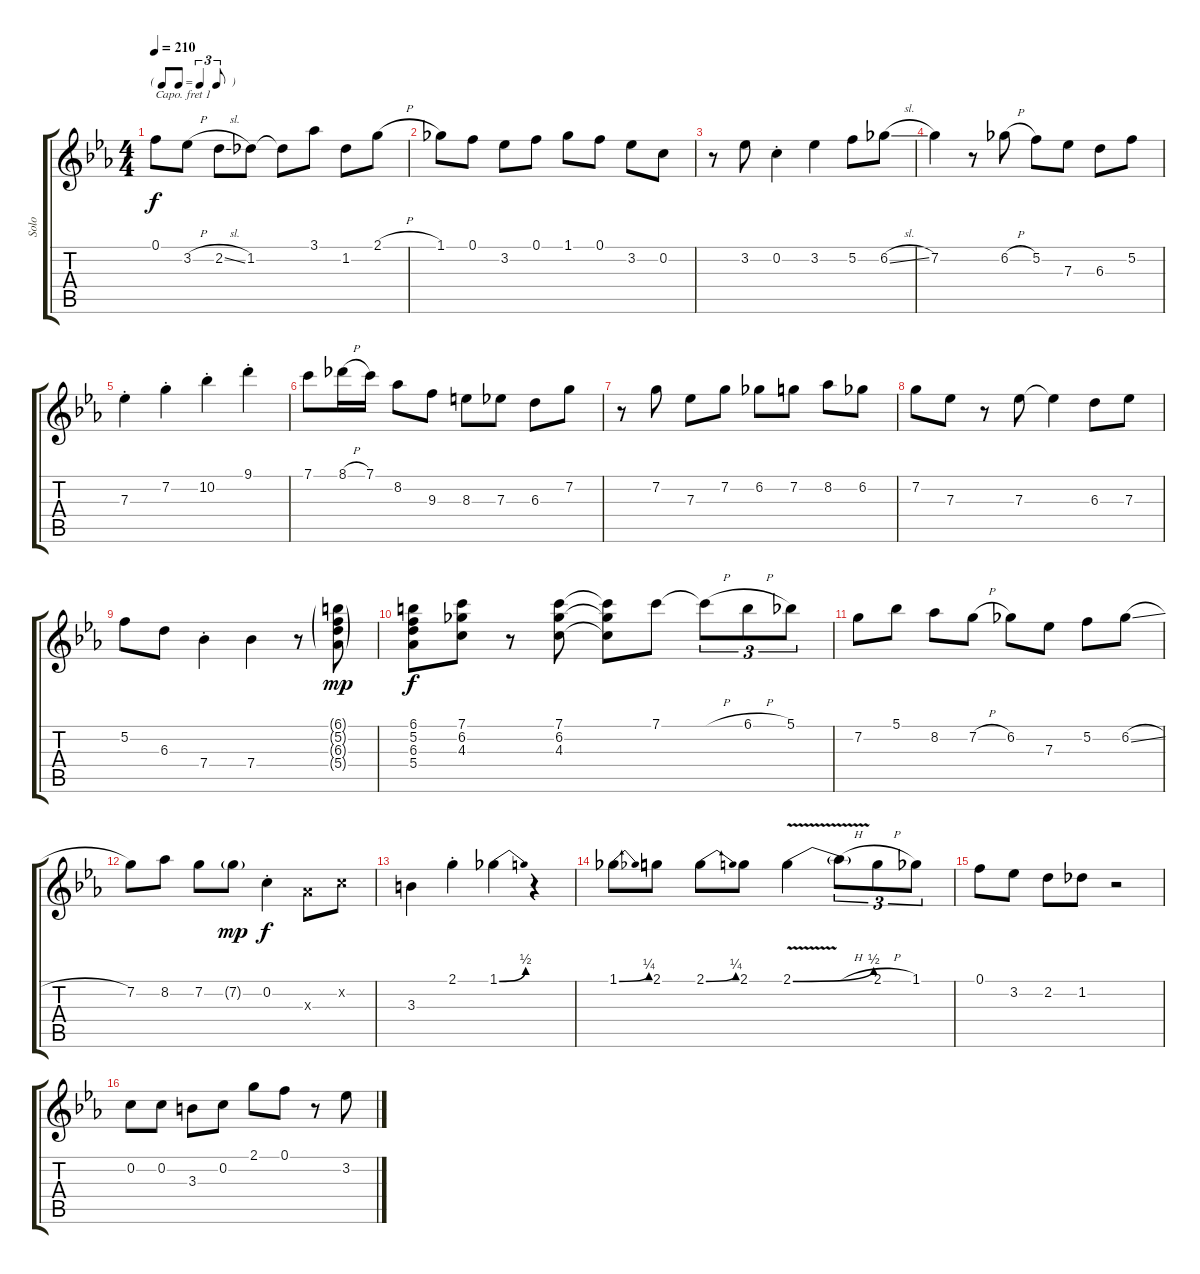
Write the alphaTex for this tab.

\track ("Solo" "Solo") {instrument acousticguitarnylon}
\staff {score tabs}
\capo 1
\tuning (E4 B3 G3 D3 A2 E2) {hide}
\ts (4 4)
\tf triplet8th
\tempo 210
\clef g2
\ks eb
0.1.8{dy f} 3.2{h}.8 2.2{sl}.8 1.2.8 1.2{t}.8 3.1.8 1.2.8 2.1{h}.8 |
1.1.8 0.1.8 3.2.8 0.1.8 1.1.8 0.1.8 3.2.8 0.2.8 |
r.8 3.2.8 0.2{st}.4 3.2.4 5.2.8 6.2{sl}.8 |
7.2.4 r.8 6.2{h}.8 5.2.8 7.3.8 6.3.8 5.2.8 |
7.3{st}.4 7.2{st}.4 10.2{st}.4 9.1{st}.4 |
7.1.8 8.1{h}.16 7.1.16 8.2.8 9.3.8 8.3.8 7.3.8 6.3.8 7.2.8 |
r.8 7.2.8 7.3.8 7.2.8 6.2.8 7.2.8 8.2.8 6.2.8 |
7.2.8 7.3.8 r.8 7.3.8 7.3{t}.4 6.3.8 7.3.8 |
5.2.8 6.3.8 7.4{st}.4 7.4.4 r.8 (6.1{g} 5.2{g} 6.3{g} 5.4{g}).8{dy mp} |
(6.1 5.2 6.3 5.4).8{dy f} (7.1 6.2 4.3).8 r.8 (7.1 6.2 4.3).8 (7.1{t} 6.2{t} 4.3{t}).8 7.1.8 7.1{h t}.8{tu (3 2)} 6.1{h}.8{tu (3 2)} 5.1.8{tu (3 2)} |
7.2.8 5.1.8 8.2.8 7.2{h}.8 6.2.8 7.3.8 5.2.8 6.2{sl}.8 |
7.2.8 8.2.8 7.2.8 7.2{g}.8{dy mp} 0.2{st}.4{dy f} 0.3{x}.8 0.2{x}.8 |
3.3.4 2.1{st}.4 1.1{be (bend 0 0 60 2)}.4 r.4 |
1.1{be (bend 0 0 60 1)}.8 2.1.8 2.1{be (bend 0 0 60 1)}.8 2.1.8 2.1{be (bend 0 0 60 2) v}.4 2.1{h t}.8{tu (3 2)} 2.1{h}.8{tu (3 2)} 1.1.8{tu (3 2)} |
0.1.8 3.2.8 2.2.8 1.2.8 r.2 |
0.2.8 0.2.8 3.3.8 0.2.8 2.1.8 0.1.8 r.8 3.2.8
